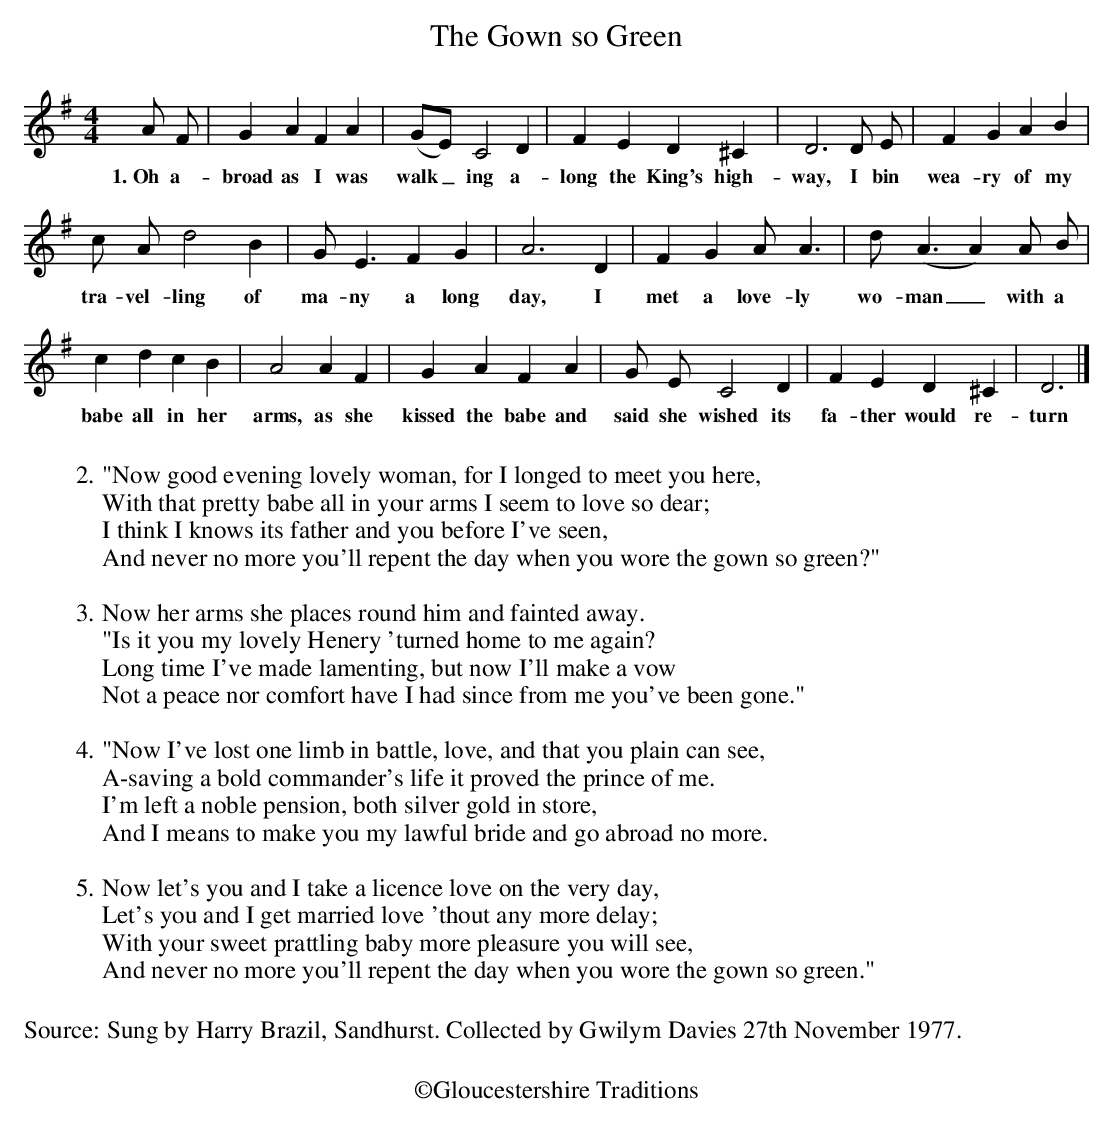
X:1
T:The Gown so Green
M:4/4
L:1/4
K:Dmix
A/2 F/2 | GAFA | (G/2E/)C2 D | FED^C | D3D/2 E/2 | FGAB |
w: 1.~Oh a-broad as I was walk_ing a- long the King's high-way, I bin wea-ry of my
c/2 A/2 d2B | G/2E3/2FG | A3D| FGA/2A3/2 | d/2 (A3/2A) A/2 B/2 |
w: tra-vel-ling of ma-ny a long day, I met a love-ly wo-man_ with a
cdcB | A2AF | GAFA | G/2 E/2 C2D | FED^C |D3 |]
w: babe all in her arms, as she kissed the babe and said she wished its fa-ther would re-turn
W:
W:2."Now good evening lovely woman, for I longed to meet you here,
W:With that pretty babe all in your arms I seem to love so dear;
W:I think I knows its father and you before I've seen,
W:And never no more you'll repent the day when you wore the gown so green?"
W:
W:3.Now her arms she places round him and fainted away.
W:"Is it you my lovely Henery 'turned home to me again?
W:Long time I've made lamenting, but now I'll make a vow
W:Not a peace nor comfort have I had since from me you've been gone."
W:
W:4."Now I've lost one limb in battle, love, and that you plain can see,
W:A-saving a bold commander's life it proved the prince of me.
W:I'm left a noble pension, both silver gold in store,
W:And I means to make you my lawful bride and go abroad no more.
W:
W:5.Now let's you and I take a licence love on the very day,
W:Let's you and I get married love 'thout any more delay;
W:With your sweet prattling baby more pleasure you will see,
W:And never no more you'll repent the day when you wore the gown so green."
W:
